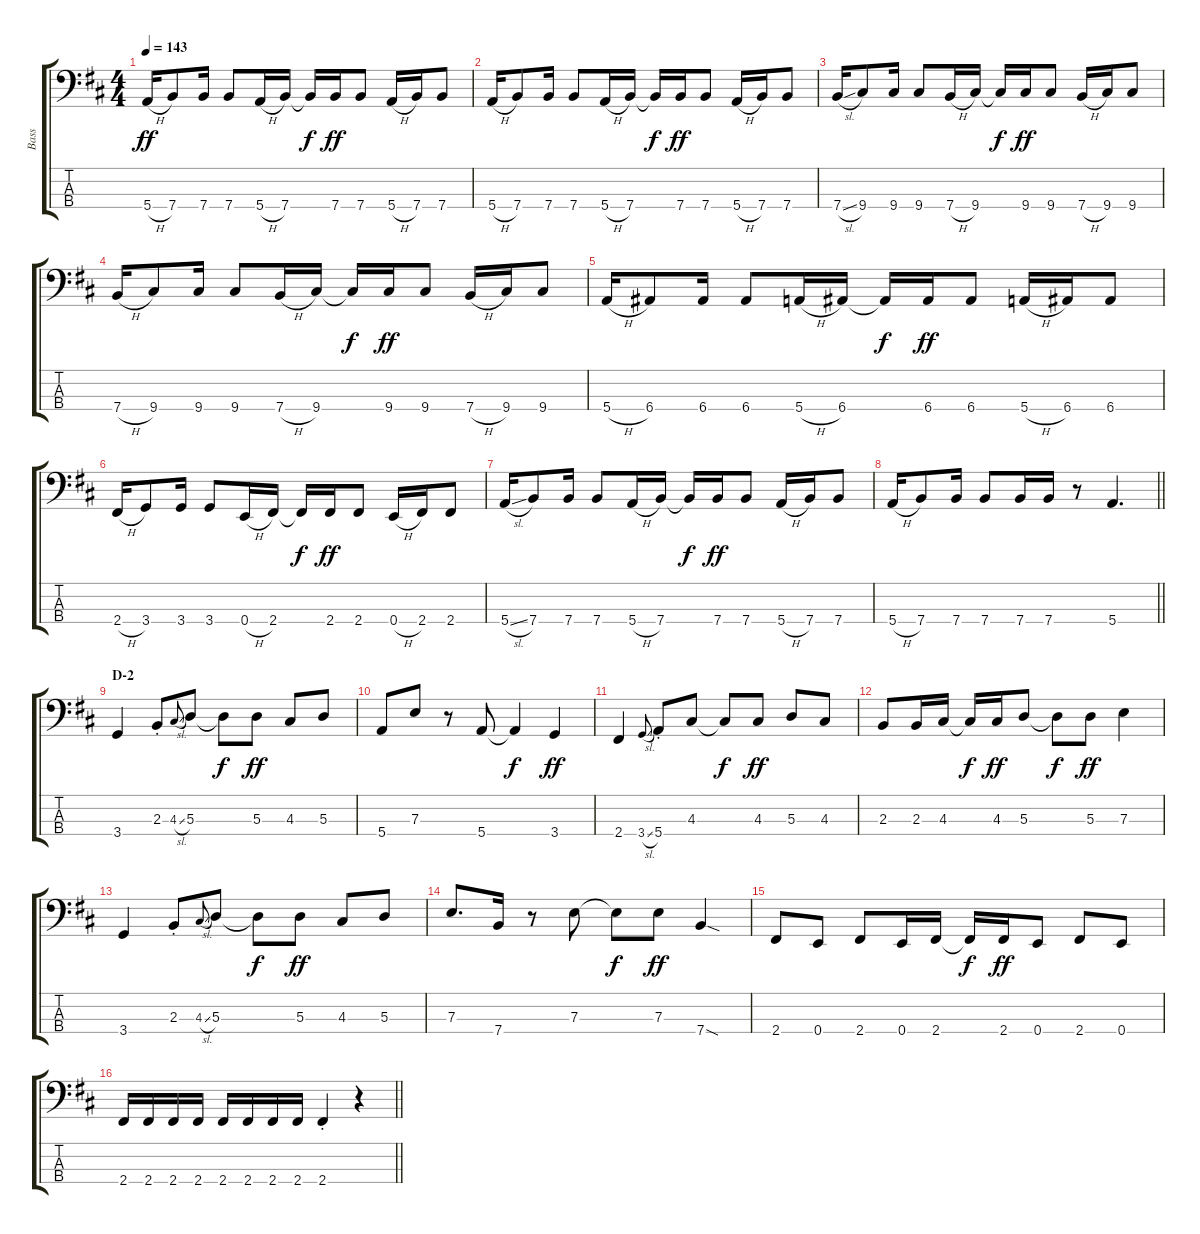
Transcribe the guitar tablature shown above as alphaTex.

\track ("Bass" "Bass") {instrument electricbasspick}
\staff {score tabs}
\tuning (G2 D2 A1 E1) {hide}
\ts (4 4)
\tempo 143
\clef f4
\ks d
5.4{h}.16{dy ff} 7.4.8 7.4.16 7.4.8 5.4{h}.16 7.4.16 7.4{t}.16{dy f} 7.4.16{dy ff} 7.4.8 5.4{h}.16 7.4.16 7.4.8 |
5.4{h}.16 7.4.8 7.4.16 7.4.8 5.4{h}.16 7.4.16 7.4{t}.16{dy f} 7.4.16{dy ff} 7.4.8 5.4{h}.16 7.4.16 7.4.8 |
7.4{sl}.16 9.4.8 9.4.16 9.4.8 7.4{h}.16 9.4.16 9.4{t}.16{dy f} 9.4.16{dy ff} 9.4.8 7.4{h}.16 9.4.16 9.4.8 |
7.4{h}.16 9.4.8 9.4.16 9.4.8 7.4{h}.16 9.4.16 9.4{t}.16{dy f} 9.4.16{dy ff} 9.4.8 7.4{h}.16 9.4.16 9.4.8 |
5.4{h}.16 6.4.8 6.4.16 6.4.8 5.4{h}.16 6.4.16 6.4{t}.16{dy f} 6.4.16{dy ff} 6.4.8 5.4{h}.16 6.4.16 6.4.8 |
2.4{h}.16 3.4.8 3.4.16 3.4.8 0.4{h}.16 2.4.16 2.4{t}.16{dy f} 2.4.16{dy ff} 2.4.8 0.4{h}.16 2.4.16 2.4.8 |
5.4{sl}.16 7.4.8 7.4.16 7.4.8 5.4{h}.16 7.4.16 7.4{t}.16{dy f} 7.4.16{dy ff} 7.4.8 5.4{h}.16 7.4.16 7.4.8 |
\barLineRight lightlight
5.4{h}.16 7.4.8 7.4.16 7.4.8 7.4.16 7.4.16 r.8 5.4.4{d} |
\section ("" "D-2")
3.4.4 2.3{st}.8 4.3{sl}.8{gr onbeat} 5.3.8 5.3{t}.8{dy f} 5.3.8{dy ff} 4.3.8 5.3.8 |
5.4.8 7.3.8 r.8 5.4.8 5.4{t}.4{dy f} 3.4.4{dy ff} |
2.4.4 3.4{sl}.8{gr onbeat} 5.4{st}.8 4.3.8 4.3{t}.8{dy f} 4.3.8{dy ff} 5.3.8 4.3.8 |
2.3.8 2.3.16 4.3.16 4.3{t}.16{dy f} 4.3.16{dy ff} 5.3.8 5.3{t}.8{dy f} 5.3.8{dy ff} 7.3.4 |
3.4.4 2.3{st}.8 4.3{sl}.8{gr onbeat} 5.3.8 5.3{t}.8{dy f} 5.3.8{dy ff} 4.3.8 5.3.8 |
7.3.8{d} 7.4.16 r.8 7.3.8 7.3{t}.8{dy f} 7.3.8{dy ff} 7.4{sod}.4 |
2.4.8 0.4.8 2.4.8 0.4.16 2.4.16 2.4{t}.16{dy f} 2.4.16{dy ff} 0.4.8 2.4.8 0.4.8 |
\barLineRight lightlight
2.4.16 2.4.16 2.4.16 2.4.16 2.4.16 2.4.16 2.4.16 2.4.16 2.4{st}.4 r.4
